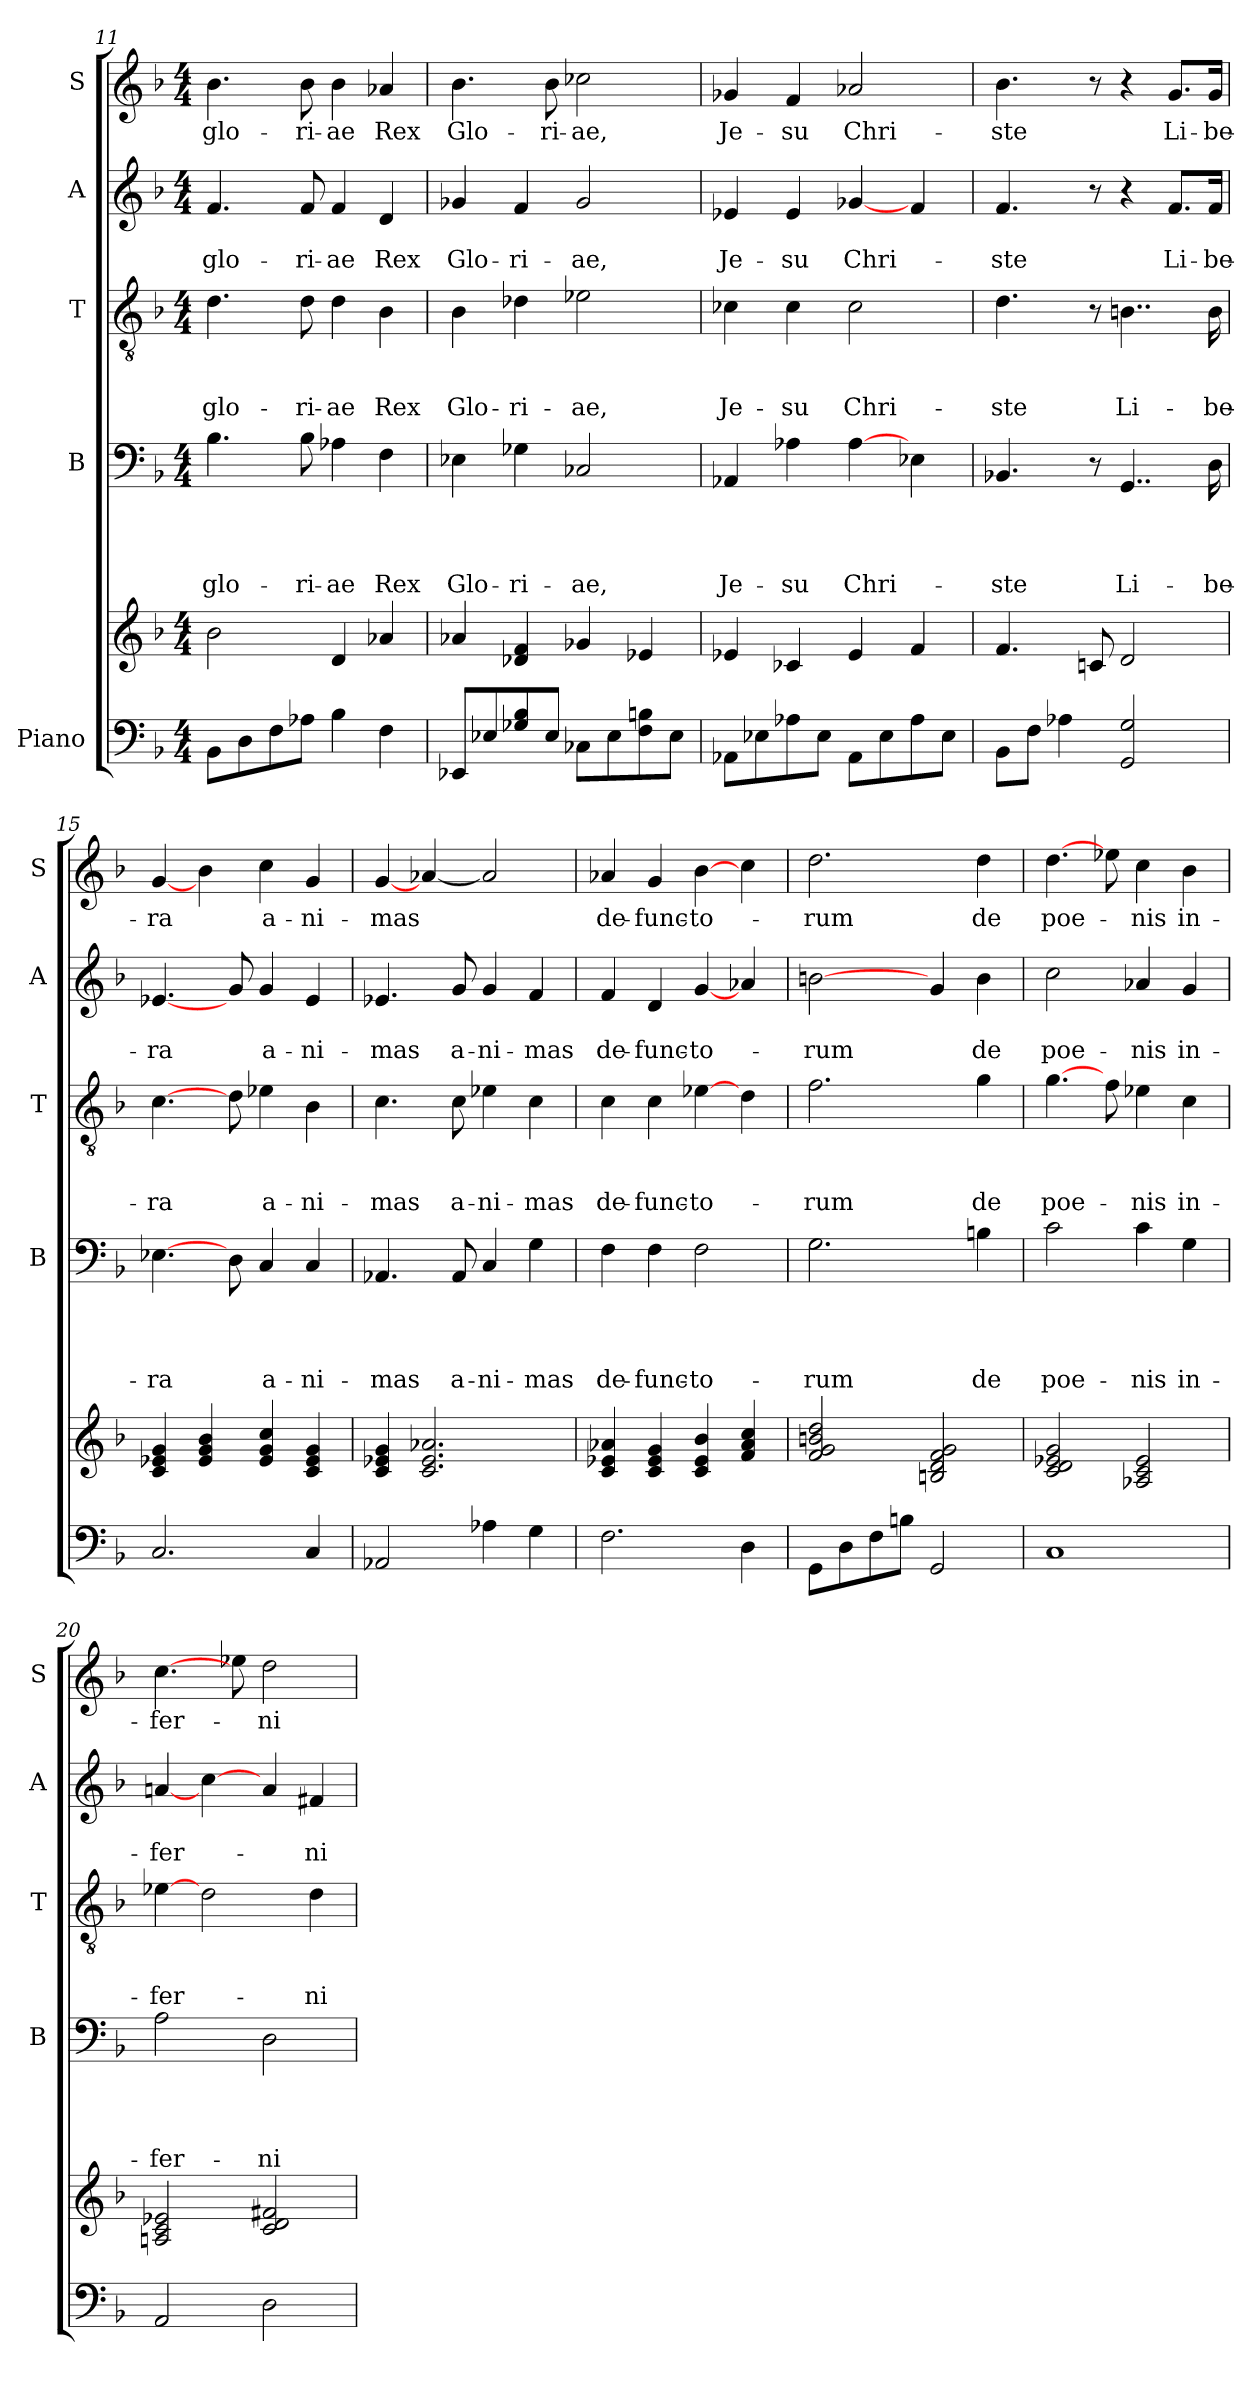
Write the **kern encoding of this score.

**kern	**kern	**kern	**text	**text	**text	**text	**kern	**text	**text	**text	**kern	**text	**text	**kern	**text
*part5	*part5	*part4	*part4	*part4	*part4	*part4	*part3	*part3	*part3	*part3	*part2	*part2	*part2	*part1	*part1
*staff6	*staff5	*staff4	*staff4	*staff4	*staff4	*staff4	*staff3	*staff3	*staff3	*staff3	*staff2	*staff2	*staff2	*staff1	*staff1
*I"Piano	*	*I"B	*	*	*	*	*I"T	*	*	*	*I"A	*	*	*I"S	*
*	*	*I'B	*	*	*	*	*I'T	*	*	*	*I'A	*	*	*I'S	*
*clefF4	*clefG2	*clefF4	*	*	*	*	*clefGv2	*	*	*	*clefG2	*	*	*clefG2	*
*k[b-]	*k[b-]	*k[b-]	*	*	*	*	*k[b-]	*	*	*	*k[b-]	*	*	*k[b-]	*
*d:	*d:	*d:	*	*	*	*	*d:	*	*	*	*d:	*	*	*d:	*
*M4/4	*M4/4	*M4/4	*	*	*	*	*M4/4	*	*	*	*M4/4	*	*	*M4/4	*
=11	=11	=11	=11	=11	=11	=11	=11	=11	=11	=11	=11	=11	=11	=11	=11
!	!	!	!	!	!	!LO:LY:b	!	!	!	!LO:LY:b	!	!	!LO:LY:b	!	!LO:LY:b
8BB-\L	2b-\	4.B-i\	.	.	.	glo-	4.d\	.	.	glo-	4.f/	.	glo-	4.b-\	glo-
8D\	.	.	.	.	.	.	.	.	.	.	.	.	.	.	.
8F\	.	.	.	.	.	.	.	.	.	.	.	.	.	.	.
!	!	!	!	!	!	!LO:LY:b	!	!	!	!LO:LY:b	!	!	!LO:LY:b	!	!LO:LY:b
8A-X\J	.	8B-\	.	.	.	-ri-	8d\	.	.	-ri-	8f/	.	-ri-	8b-\	-ri-
!	!	!	!	!	!	!LO:LY:b	!	!	!	!LO:LY:b	!	!	!LO:LY:b	!	!LO:LY:b
4B-\	4d/	4A-X\	.	.	.	-ae	4d\	.	.	-ae	4f/	.	-ae	4b-\	-ae
!	!	!	!	!	!	!LO:LY:b	!	!	!	!LO:LY:b	!	!	!LO:LY:b	!	!LO:LY:b
4F\	4a-X/	4F\	.	.	.	Rex	4B-\	.	.	Rex	4d/	.	Rex	4a-X/	Rex
!!LO:PB:g=z
=12	=12	=12	=12	=12	=12	=12	=12	=12	=12	=12	=12	=12	=12	=12	=12
!	!	!	!	!	!	!LO:LY:b	!	!	!	!LO:LY:b	!	!	!LO:LY:b	!	!LO:LY:b
8EE-X/L	4a-X/	4E-X\	.	.	.	Glo-	4B-\	.	.	Glo-	4g-X/	.	Glo-	4.b-\	Glo-
8E-X/	.	.	.	.	.	.	.	.	.	.	.	.	.	.	.
!	!	!	!	!	!	!LO:LY:b	!	!	!	!LO:LY:b	!	!	!LO:LY:b	!	!
8G-X/ 8B-/	4d-X/ 4f/	4G-X\	.	.	.	-ri-	4d-X\	.	.	-ri-	4f/	.	-ri-	.	.
!	!	!	!	!	!	!	!	!	!	!	!	!	!	!	!LO:LY:b
8E-/J	.	.	.	.	.	.	.	.	.	.	.	.	.	8b-\	-ri-
!	!	!	!	!	!	!LO:LY:b	!	!	!	!LO:LY:b	!	!	!LO:LY:b	!	!LO:LY:b
8C-X\L	4g-X/	2C-X/	.	.	.	-ae,	2e-X\	.	.	-ae,	2g-/	.	-ae,	2cc-X\	-ae,
8E-\	.	.	.	.	.	.	.	.	.	.	.	.	.	.	.
8F\ 8Bn\	4e-X/	.	.	.	.	.	.	.	.	.	.	.	.	.	.
8E-\J	.	.	.	.	.	.	.	.	.	.	.	.	.	.	.
=13	=13	=13	=13	=13	=13	=13	=13	=13	=13	=13	=13	=13	=13	=13	=13
!	!	!	!	!	!	!LO:LY:b	!	!	!	!LO:LY:b	!	!	!LO:LY:b	!	!LO:LY:b
8AA-X\L	4e-X/	4AA-X/	.	.	.	Je-	4c-X\	.	.	Je-	4e-X/	.	Je-	4g-X/	Je-
8E-X\	.	.	.	.	.	.	.	.	.	.	.	.	.	.	.
!	!	!	!	!	!	!LO:LY:b	!	!	!	!LO:LY:b	!	!	!LO:LY:b	!	!LO:LY:b
8A-X\	4c-X/	4A-X\	.	.	.	-su	4c-\	.	.	-su	4e-/	.	-su	4f/	-su
8E-\J	.	.	.	.	.	.	.	.	.	.	.	.	.	.	.
!	!	!	!	!	!	!LO:LY:b	!	!	!	!LO:LY:b	!	!	!LO:LY:b	!	!LO:LY:b
8AA-\L	4e-/	[4A-\	.	.	.	Chri-	2c-\	.	.	Chri-	[4g-X/	.	Chri-	2a-X/	Chri-
8E-\	.	.	.	.	.	.	.	.	.	.	.	.	.	.	.
8A-\	4f/	4E-X\	.	.	.	.	.	.	.	.	4f/	.	.	.	.
8E-\J	.	.	.	.	.	.	.	.	.	.	.	.	.	.	.
=14	=14	=14	=14	=14	=14	=14	=14	=14	=14	=14	=14	=14	=14	=14	=14
!	!	!	!	!	!	!LO:LY:b	!	!	!	!LO:LY:b	!	!	!LO:LY:b	!	!LO:LY:b
8BB-\L	4.f/	4.BB-X/	.	.	.	-ste	4.d\	.	.	-ste	4.f/	.	-ste	4.b-\	-ste
8F\J	.	.	.	.	.	.	.	.	.	.	.	.	.	.	.
4A-X\	.	.	.	.	.	.	.	.	.	.	.	.	.	.	.
.	8cni/	8r	.	.	.	.	8r	.	.	.	8r	.	.	8r	.
!	!	!	!	!	!	!LO:LY:b	!	!	!	!LO:LY:b	!	!	!	!	!
2GG/ 2G/	2d/	4..GG/	.	.	.	Li-	4..Bn\	.	.	Li-	4r	.	.	4r	.
!	!	!	!	!	!	!	!	!	!	!	!	!	!LO:LY:b	!	!LO:LY:b
.	.	.	.	.	.	.	.	.	.	.	8.f/L	.	Li-	8.g/L	Li-
!	!	!	!	!	!	!LO:LY:b	!	!	!	!LO:LY:b	!	!	!LO:LY:b	!	!LO:LY:b
.	.	16D\	.	.	.	-be-	16B\	.	.	-be-	16f/Jk	.	-be-	16g/Jk	-be-
=15	=15	=15	=15	=15	=15	=15	=15	=15	=15	=15	=15	=15	=15	=15	=15
!	!	!	!	!	!	!LO:LY:b	!	!	!	!LO:LY:b	!	!	!LO:LY:b	!	!LO:LY:b
2.C/	4c/ 4e-X/ 4g/	[4.E-X\	.	.	.	-ra	[4.c\	.	.	-ra	[4.e-X/	.	-ra	[4g/	-ra
.	4e-/ 4g/ 4b-/	.	.	.	.	.	.	.	.	.	.	.	.	4b-\	.
.	.	8D\	.	.	.	.	8d\	.	.	.	8g/	.	.	.	.
!	!	!	!	!	!	!LO:LY:b	!	!	!	!LO:LY:b	!	!	!LO:LY:b	!	!LO:LY:b
.	4e-/ 4g/ 4cc/	4C/	.	.	.	a-	4e-X\	.	.	a-	4g/	.	a-	4cc\	a-
!	!	!	!	!	!	!LO:LY:b	!	!	!	!LO:LY:b	!	!	!LO:LY:b	!	!LO:LY:b
4C/	4c/ 4e-/ 4g/	4C/	.	.	.	-ni-	4B-\	.	.	-ni-	4e-/	.	-ni-	4g/	-ni-
=16	=16	=16	=16	=16	=16	=16	=16	=16	=16	=16	=16	=16	=16	=16	=16
!	!	!	!	!	!	!LO:LY:b	!	!	!	!LO:LY:b	!	!	!LO:LY:b	!	!LO:LY:b
2AA-X/	4c/ 4e-X/ 4g/	4.AA-X/	.	.	.	-mas	4.c\	.	.	-mas	4.e-X/	.	-mas	[4g/	-mas
.	2.c/ 2.e-/ 2.a-X/	.	.	.	.	.	.	.	.	.	.	.	.	[4a-X/	.
!	!	!	!	!	!	!LO:LY:b	!	!	!	!LO:LY:b	!	!	!LO:LY:b	!	!
.	.	8AA-/	.	.	.	a-	8c\	.	.	a-	8g/	.	a-	.	.
!	!	!	!	!	!	!LO:LY:b	!	!	!	!LO:LY:b	!	!	!LO:LY:b	!	!
4A-X\	.	4C/	.	.	.	-ni-	4e-X\	.	.	-ni-	4g/	.	-ni-	2a-/]	.
!	!	!	!	!	!	!LO:LY:b	!	!	!	!LO:LY:b	!	!	!LO:LY:b	!	!
4G\	.	4G\	.	.	.	-mas	4c\	.	.	-mas	4f/	.	-mas	.	.
!!LO:LB:g=z
=17	=17	=17	=17	=17	=17	=17	=17	=17	=17	=17	=17	=17	=17	=17	=17
!	!	!	!	!	!	!LO:LY:b	!	!	!	!LO:LY:b	!	!	!LO:LY:b	!	!LO:LY:b
2.F\	4c/ 4e-X/ 4a-X/	4F\	.	.	.	de-	4c\	.	.	de-	4f/	.	de-	4a-X/	de-
!	!	!	!	!	!	!LO:LY:b	!	!	!	!LO:LY:b	!	!	!LO:LY:b	!	!LO:LY:b
.	4c/ 4e-/ 4g/	4F\	.	.	.	-func-	4c\	.	.	-func-	4d/	.	-func-	4g/	-func-
!	!	!	!	!	!	!LO:LY:b	!	!	!	!LO:LY:b	!	!	!LO:LY:b	!	!LO:LY:b
.	4c/ 4e-/ 4b-/	2F\	.	.	.	-to-	[4e-X\	.	.	-to-	[4g/	.	-to-	[4b-\	-to-
4D\	4f/ 4a-/ 4cc/	.	.	.	.	.	4d\	.	.	.	4a-X/	.	.	4cc\	.
=18	=18	=18	=18	=18	=18	=18	=18	=18	=18	=18	=18	=18	=18	=18	=18
!	!	!	!	!	!	!LO:LY:b	!	!	!	!LO:LY:b	!	!	!LO:LY:b	!	!LO:LY:b
8GG\L	2f/ 2g/ 2bn/ 2dd/	2.G\	.	.	.	-rum	2.f\	.	.	-rum	[2bn\	.	-rum	2.dd\	-rum
8D\	.	.	.	.	.	.	.	.	.	.	.	.	.	.	.
8F\	.	.	.	.	.	.	.	.	.	.	.	.	.	.	.
8Bn\J	.	.	.	.	.	.	.	.	.	.	.	.	.	.	.
2GG/	2Bn/ 2d/ 2f/ 2g/	.	.	.	.	.	.	.	.	.	4g/	.	.	.	.
!	!	!	!	!	!	!LO:LY:b	!	!	!	!LO:LY:b	!	!	!LO:LY:b	!	!LO:LY:b
.	.	4Bn\	.	.	.	de	4g\	.	.	de	4b\	.	de	4dd\	de
=19	=19	=19	=19	=19	=19	=19	=19	=19	=19	=19	=19	=19	=19	=19	=19
!	!	!	!	!	!	!LO:LY:b	!	!	!	!LO:LY:b	!	!	!LO:LY:b	!	!LO:LY:b
1C	2c/ 2d/ 2e-X/ 2g/	2c\	.	.	.	poe-	[4.g\	.	.	poe-	2cc\	.	poe-	[4.dd\	poe-
.	.	.	.	.	.	.	8f\	.	.	.	.	.	.	8ee-X\	.
!	!	!	!	!	!	!LO:LY:b	!	!	!	!LO:LY:b	!	!	!LO:LY:b	!	!LO:LY:b
.	2A-X/ 2c/ 2e-/	4c\	.	.	.	-nis	4e-X\	.	.	-nis	4a-X/	.	-nis	4cc\	-nis
!	!	!	!	!	!	!LO:LY:b	!	!	!	!LO:LY:b	!	!	!LO:LY:b	!	!LO:LY:b
.	.	4G\	.	.	.	in-	4c\	.	.	in-	4g/	.	in-	4b-\	in-
=20	=20	=20	=20	=20	=20	=20	=20	=20	=20	=20	=20	=20	=20	=20	=20
!	!	!	!	!	!	!LO:LY:b	!	!	!	!LO:LY:b	!	!	!LO:LY:b	!	!LO:LY:b
2AA/	2Ani/ 2c/ 2e-X/	2A\	.	.	.	-fer-	[4e-X\	.	.	-fer-	[4ani/	.	-fer-	[4.cc\	-fer-
.	.	.	.	.	.	.	2d\	.	.	.	[4cc\	.	.	.	.
.	.	.	.	.	.	.	.	.	.	.	.	.	.	8ee-X\	.
!	!	!	!	!	!	!LO:LY:b	!	!	!	!	!	!	!	!	!LO:LY:b
2D\	2c/ 2d/ 2f#X/	2D\	.	.	.	-ni	.	.	.	.	4a/	.	.	2dd\	-ni
!	!	!	!	!	!	!	!	!	!	!LO:LY:b	!	!	!LO:LY:b	!	!
.	.	.	.	.	.	.	4d\	.	.	-ni	4f#X/	.	-ni	.	.
=	=	=	=	=	=	=	=	=	=	=	=	=	=	=	=
*-	*-	*-	*-	*-	*-	*-	*-	*-	*-	*-	*-	*-	*-	*-	*-
